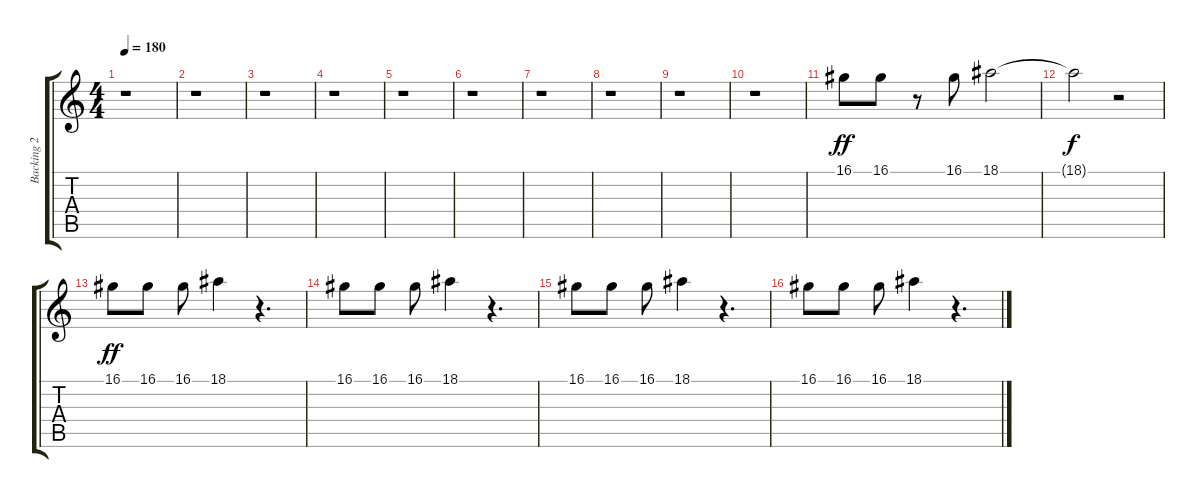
\track ("Backing 2" "Backing 2") {instrument trumpet}
\staff {score tabs}
\tuning (E4 B3 G3 D3 A2 E2) {hide}
\ts (4 4)
\tempo 180
\clef g2
\ks c
r.1{dy ff} |
r.1 |
r.1 |
r.1 |
r.1 |
r.1 |
r.1 |
r.1 |
r.1 |
r.1 |
16.1.8 16.1.8 r.8 16.1.8 18.1.2 |
18.1{t}.2{dy f} r.2 |
16.1.8{dy ff} 16.1.8 16.1.8 18.1.4 r.4{d} |
16.1.8 16.1.8 16.1.8 18.1.4 r.4{d} |
16.1.8 16.1.8 16.1.8 18.1.4 r.4{d} |
16.1.8 16.1.8 16.1.8 18.1.4 r.4{d}
